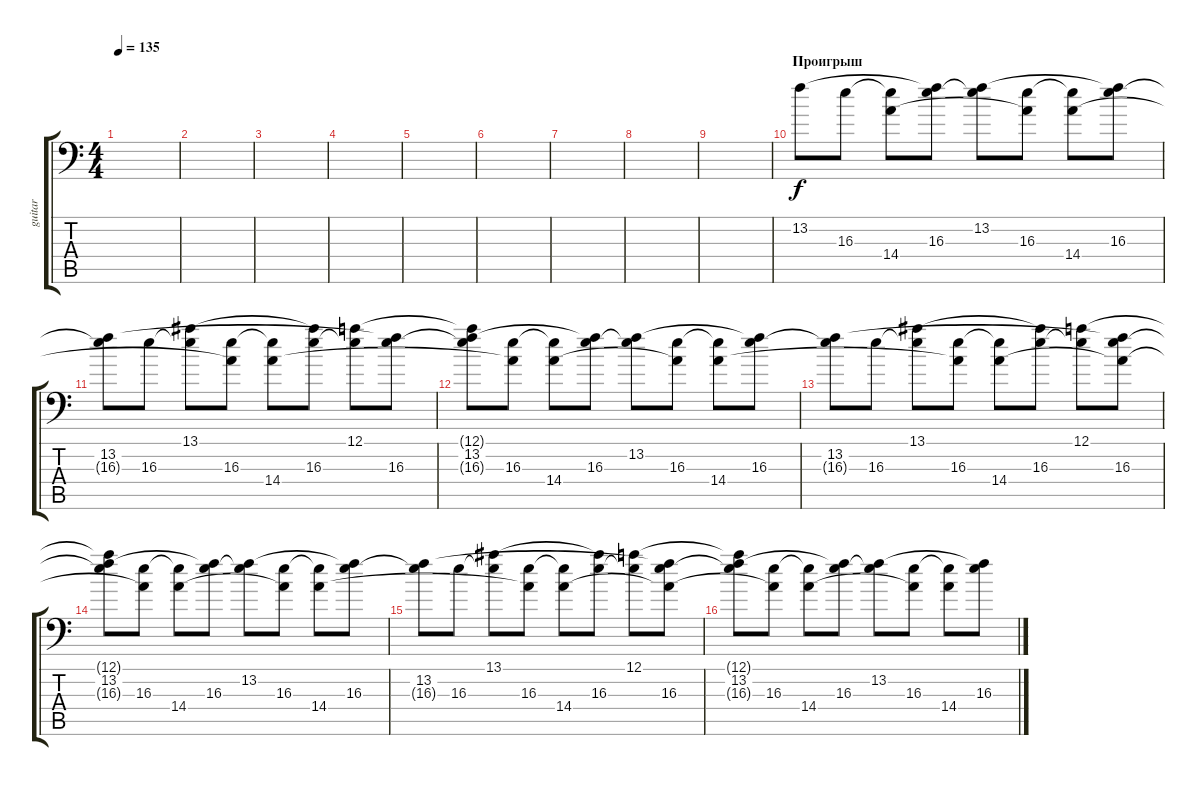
\track ("guitar" "guitar") {instrument electricguitarjazz}
\staff {score tabs}
\tuning (A3 E3 C3 G2 D2 G1) {hide}
\ts (4 4)
\tempo 135
\clef f4
\ks c
|
|
|
|
|
|
|
|
|
\section ("" "Проигрыш")
13.2.8 16.3.8 (16.3{t} 14.4).8 (13.2{t} 16.3).8 (13.2 16.3{t}).8 (16.3 14.4{t}).8 (16.3{t} 14.4).8 (13.2{t} 16.3).8 |
(13.2 16.3{t}).8 16.3.8 (13.1 16.3{t}).8 (16.3 14.4{t}).8 (16.3{t} 14.4).8 (13.1{t} 16.3).8 (12.1 16.3{t}).8 (13.2{t} 16.3).8 |
(12.1{t} 13.2 16.3{t}).8 (16.3 14.4{t}).8 (16.3{t} 14.4).8 (13.2{t} 16.3).8 (13.2 16.3{t}).8 (16.3 14.4{t}).8 (16.3{t} 14.4).8 (13.2{t} 16.3).8 |
(13.2 16.3{t}).8 16.3.8 (13.1 16.3{t}).8 (16.3 14.4{t}).8 (16.3{t} 14.4).8 (13.1{t} 16.3).8 (12.1 16.3{t}).8 (13.2{t} 16.3 14.4{t}).8 |
(12.1{t} 13.2 16.3{t}).8 (16.3 14.4{t}).8 (16.3{t} 14.4).8 (13.2{t} 16.3).8 (13.2 16.3{t}).8 (16.3 14.4{t}).8 (16.3{t} 14.4).8 (13.2{t} 16.3).8 |
(13.2 16.3{t}).8 16.3.8 (13.1 16.3{t}).8 (16.3 14.4{t}).8 (16.3{t} 14.4).8 (13.1{t} 16.3).8 (12.1 16.3{t}).8 (13.2{t} 16.3 14.4{t}).8 |
(12.1{t} 13.2 16.3{t}).8 (16.3 14.4{t}).8 (16.3{t} 14.4).8 (13.2{t} 16.3).8 (13.2 16.3{t}).8 (16.3 14.4{t}).8 (16.3{t} 14.4).8 (13.2{t} 16.3).8
